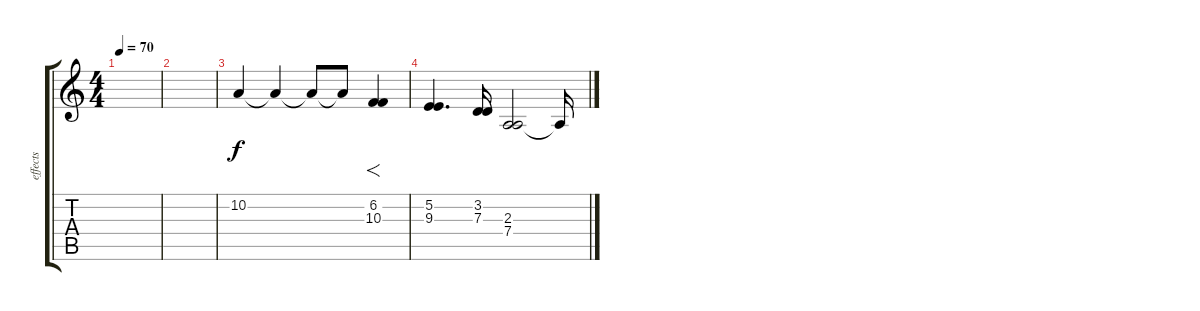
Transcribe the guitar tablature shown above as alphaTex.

\track ("effects" "effects") {instrument stringensemble1}
\staff {score tabs}
\tuning (E4 B3 G3 D3 A2 E2) {hide}
\ts (4 4)
\tempo 70
\clef g2
\ks c
|
|
10.2.4 10.2{t}.4{volume 13} 10.2{t}.8{volume 10} 10.2{t}.8 (6.2 10.3).4{f volume 16} |
(5.2 9.3).4{d} (3.2 7.3).16 (2.3 7.4).2 2.3{t}.16
